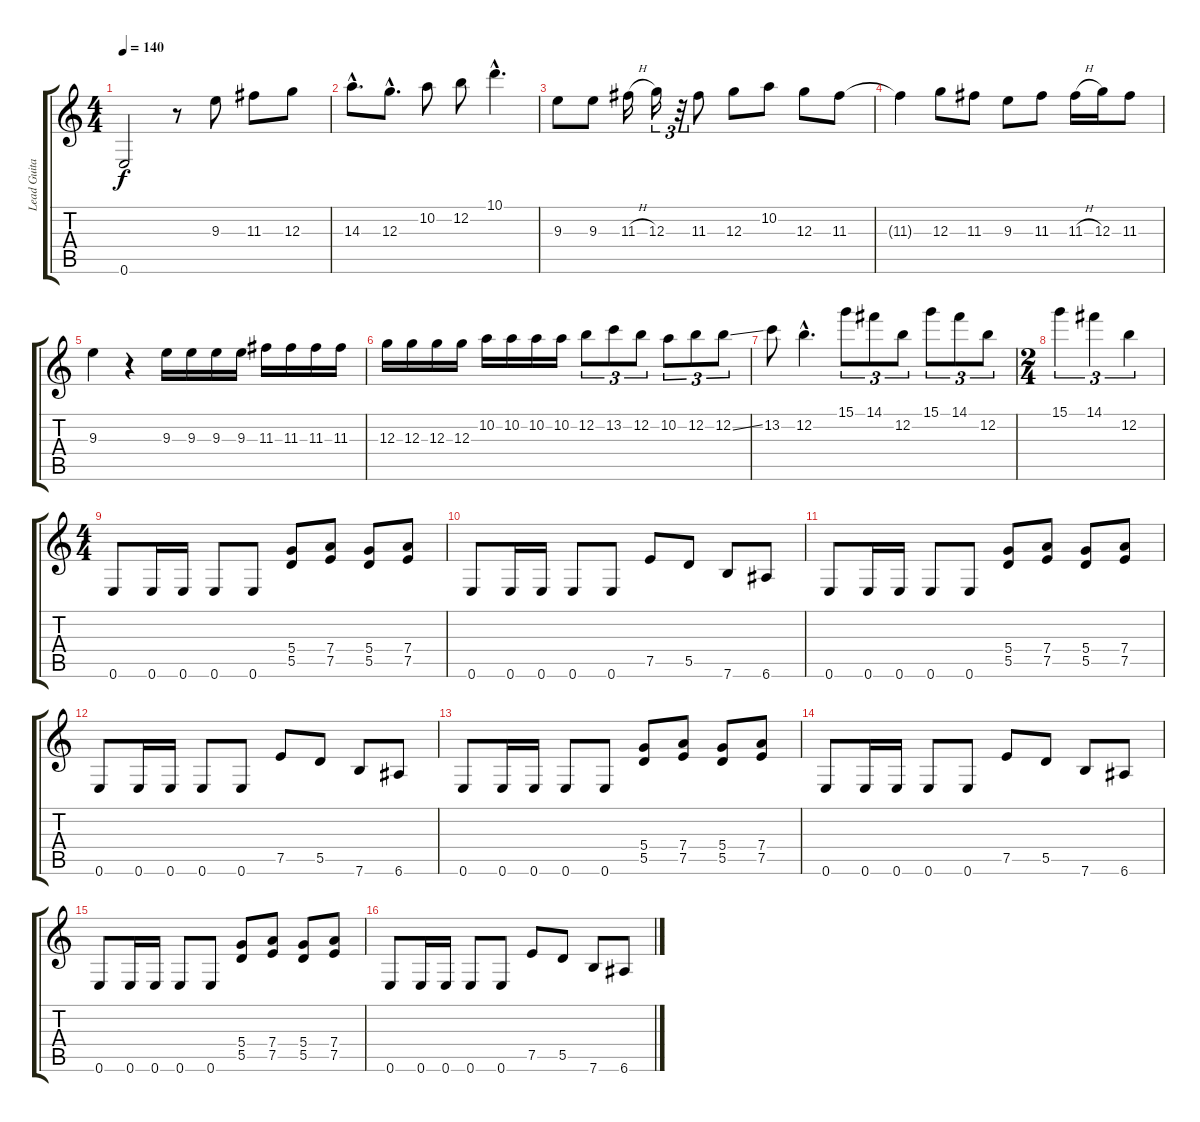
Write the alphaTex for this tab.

\track ("Lead Guitar " "Lead Guita") {instrument acousticguitarsteel}
\staff {score tabs}
\tuning (E4 B3 G3 D3 A2 E2) {hide}
\ts (4 4)
\tempo 140
\clef g2
\ks c
0.6.2{dy f} r.8 9.3.8 11.3.8 12.3.8 |
14.3{hac}.8{d} 12.3{hac}.8{d} 10.2.8 12.2.8 10.1{hac}.4{d} |
9.3.8 9.3.8 11.3{h}.16 12.3.16{tu (3 2)} r.32{tu (3 2)} 11.3.8 12.3.8 10.2.8 12.3.8 11.3.8 |
11.3{t}.4 12.3.8 11.3.8 9.3.8 11.3.8 11.3{h}.16 12.3.16 11.3.8 |
9.3.4 r.4 9.3.16 9.3.16 9.3.16 9.3.16 11.3.16 11.3.16 11.3.16 11.3.16 |
12.3.16 12.3.16 12.3.16 12.3.16 10.2.16 10.2.16 10.2.16 10.2.16 12.2.8{tu (3 2)} 13.2.8{tu (3 2)} 12.2.8{tu (3 2)} 10.2.8{tu (3 2)} 12.2.8{tu (3 2)} 12.2{ss}.8{tu (3 2)} |
13.2.8 12.2{hac}.4{d} 15.1.8{tu (3 2)} 14.1.8{tu (3 2)} 12.2.8{tu (3 2)} 15.1.8{tu (3 2)} 14.1.8{tu (3 2)} 12.2.8{tu (3 2)} |
\ts (2 4)
15.1.4{tu (3 2)} 14.1.4{tu (3 2)} 12.2.4{tu (3 2)} |
\ts (4 4)
0.6.8 0.6.16 0.6.16 0.6.8 0.6.8 (5.4 5.5).8 (7.4 7.5).8 (5.4 5.5).8 (7.4 7.5).8 |
0.6.8 0.6.16 0.6.16 0.6.8 0.6.8 7.5.8 5.5.8 7.6.8 6.6.8 |
0.6.8 0.6.16 0.6.16 0.6.8 0.6.8 (5.4 5.5).8 (7.4 7.5).8 (5.4 5.5).8 (7.4 7.5).8 |
0.6.8 0.6.16 0.6.16 0.6.8 0.6.8 7.5.8 5.5.8 7.6.8 6.6.8 |
0.6.8 0.6.16 0.6.16 0.6.8 0.6.8 (5.4 5.5).8 (7.4 7.5).8 (5.4 5.5).8 (7.4 7.5).8 |
0.6.8 0.6.16 0.6.16 0.6.8 0.6.8 7.5.8 5.5.8 7.6.8 6.6.8 |
0.6.8 0.6.16 0.6.16 0.6.8 0.6.8 (5.4 5.5).8 (7.4 7.5).8 (5.4 5.5).8 (7.4 7.5).8 |
0.6.8 0.6.16 0.6.16 0.6.8 0.6.8 7.5.8 5.5.8 7.6.8 6.6.8
